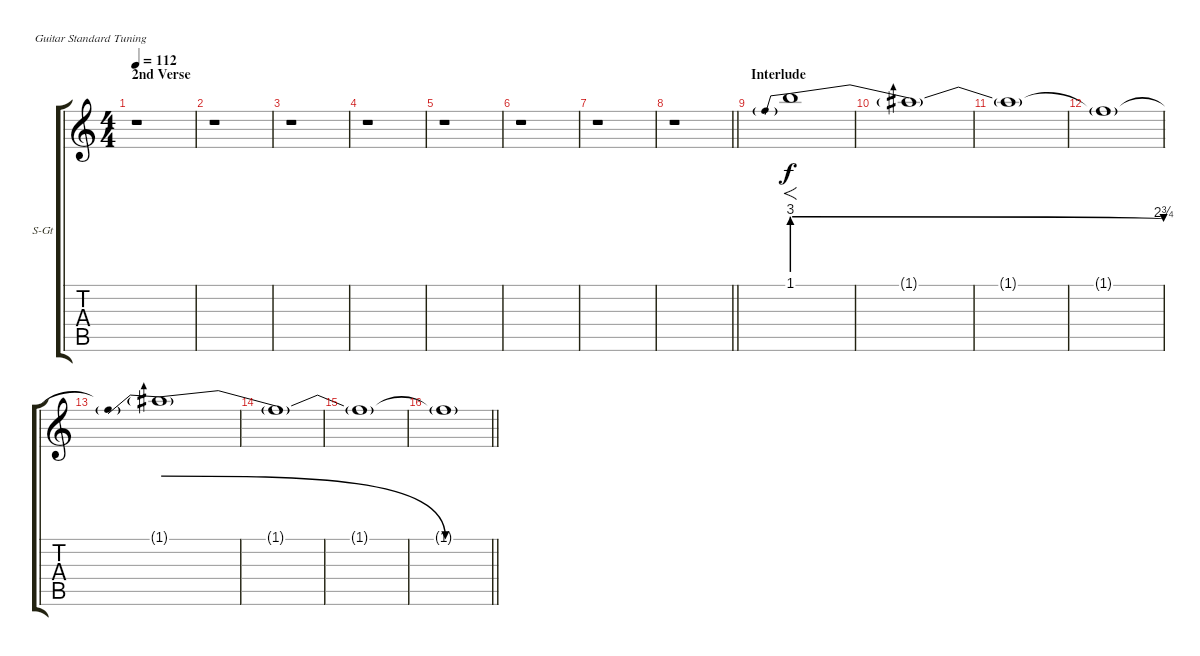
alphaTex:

\bracketExtendMode groupsimilarinstruments
\firstSystemTrackNameOrientation horizontal
\otherSystemsTrackNameOrientation horizontal
\track ("Keyboards" "S-Gt") {instrument stringensemble1}
\staff {score tabs}
\tuning (E4 B3 G3 D3 A2 E2)
\displaytranspose 12
\ts (4 4)
\section ("" "2nd Verse")
\tempo 112
\clef g2
\ks c
r.1{dy f} |
r.1 |
r.1 |
r.1 |
r.1 |
r.1 |
r.1 |
\barLineRight lightlight
r.1 |
\section ("" "Interlude")
1.1{be (prebendrelease 0 12 60 11)}.1{f} |
1.1{t}.1 |
1.1{t}.1 |
1.1{t}.1 |
1.1{be (prebendrelease 0 11 60 0) t}.1 |
1.1{t}.1 |
1.1{t}.1 |
\barLineRight lightlight
1.1{be (hold 0 0 60 0) t}.1
